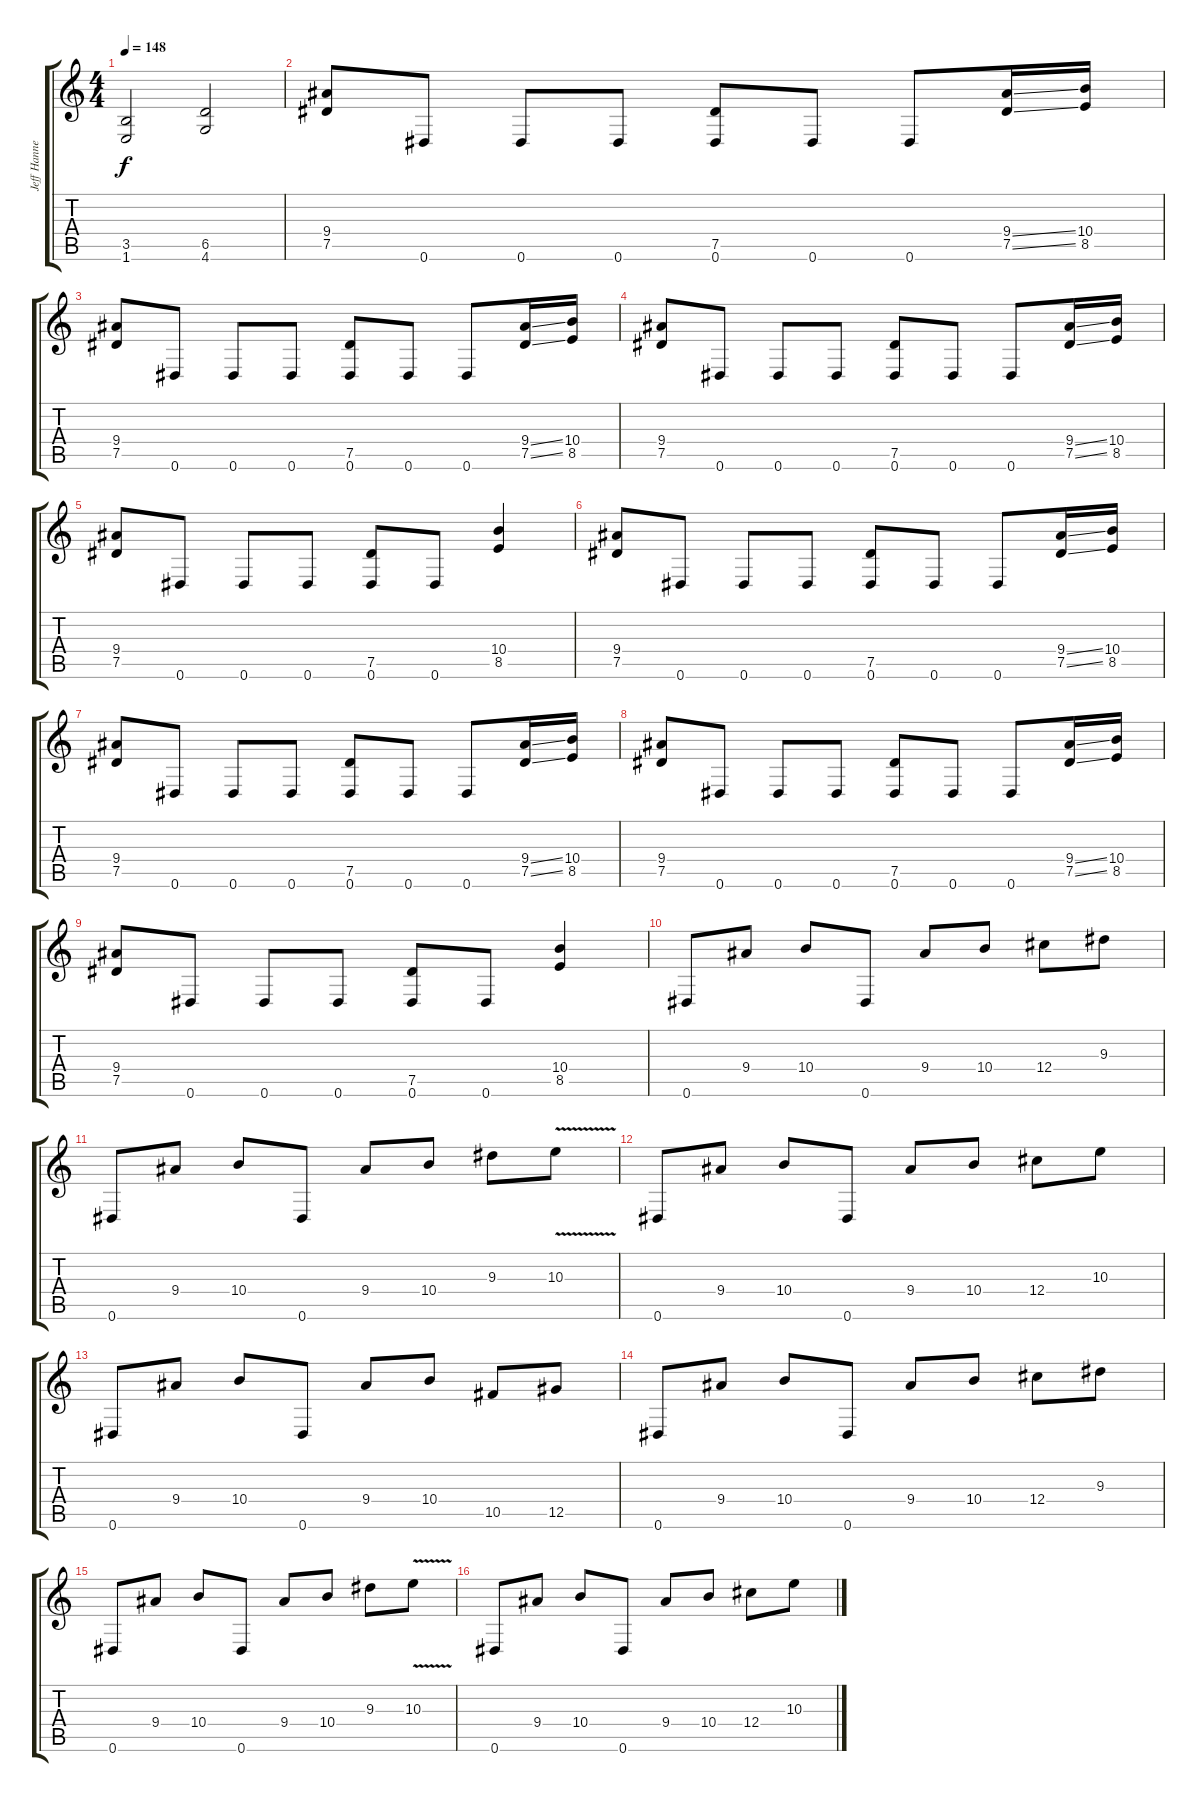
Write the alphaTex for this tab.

\track ("Jeff Hanneman" "Jeff Hanne") {instrument distortionguitar}
\staff {score tabs}
\tuning (Eb4 Bb3 Gb3 Db3 Ab2 Eb2) {hide}
\ts (4 4)
\tempo 148
\clef g2
\ks c
(3.5 1.6).2{dy f} (6.5 4.6).2 |
(9.4 7.5).8 0.6.8 0.6.8 0.6.8 (7.5 0.6).8 0.6.8 0.6.8 (9.4{ss} 7.5{ss}).16 (10.4 8.5).16 |
(9.4 7.5).8 0.6.8 0.6.8 0.6.8 (7.5 0.6).8 0.6.8 0.6.8 (9.4{ss} 7.5{ss}).16 (10.4 8.5).16 |
(9.4 7.5).8 0.6.8 0.6.8 0.6.8 (7.5 0.6).8 0.6.8 0.6.8 (9.4{ss} 7.5{ss}).16 (10.4 8.5).16 |
(9.4 7.5).8 0.6.8 0.6.8 0.6.8 (7.5 0.6).8 0.6.8 (10.4 8.5).4 |
(9.4 7.5).8 0.6.8 0.6.8 0.6.8 (7.5 0.6).8 0.6.8 0.6.8 (9.4{ss} 7.5{ss}).16 (10.4 8.5).16 |
(9.4 7.5).8 0.6.8 0.6.8 0.6.8 (7.5 0.6).8 0.6.8 0.6.8 (9.4{ss} 7.5{ss}).16 (10.4 8.5).16 |
(9.4 7.5).8 0.6.8 0.6.8 0.6.8 (7.5 0.6).8 0.6.8 0.6.8 (9.4{ss} 7.5{ss}).16 (10.4 8.5).16 |
(9.4 7.5).8 0.6.8 0.6.8 0.6.8 (7.5 0.6).8 0.6.8 (10.4 8.5).4 |
0.6.8 9.4.8 10.4.8 0.6.8 9.4.8 10.4.8 12.4.8 9.3.8 |
0.6.8 9.4.8 10.4.8 0.6.8 9.4.8 10.4.8 9.3.8 10.3{v}.8 |
0.6.8 9.4.8 10.4.8 0.6.8 9.4.8 10.4.8 12.4.8 10.3.8 |
0.6.8 9.4.8 10.4.8 0.6.8 9.4.8 10.4.8 10.5.8 12.5.8 |
0.6.8 9.4.8 10.4.8 0.6.8 9.4.8 10.4.8 12.4.8 9.3.8 |
0.6.8 9.4.8 10.4.8 0.6.8 9.4.8 10.4.8 9.3.8 10.3{v}.8 |
0.6.8 9.4.8 10.4.8 0.6.8 9.4.8 10.4.8 12.4.8 10.3.8
